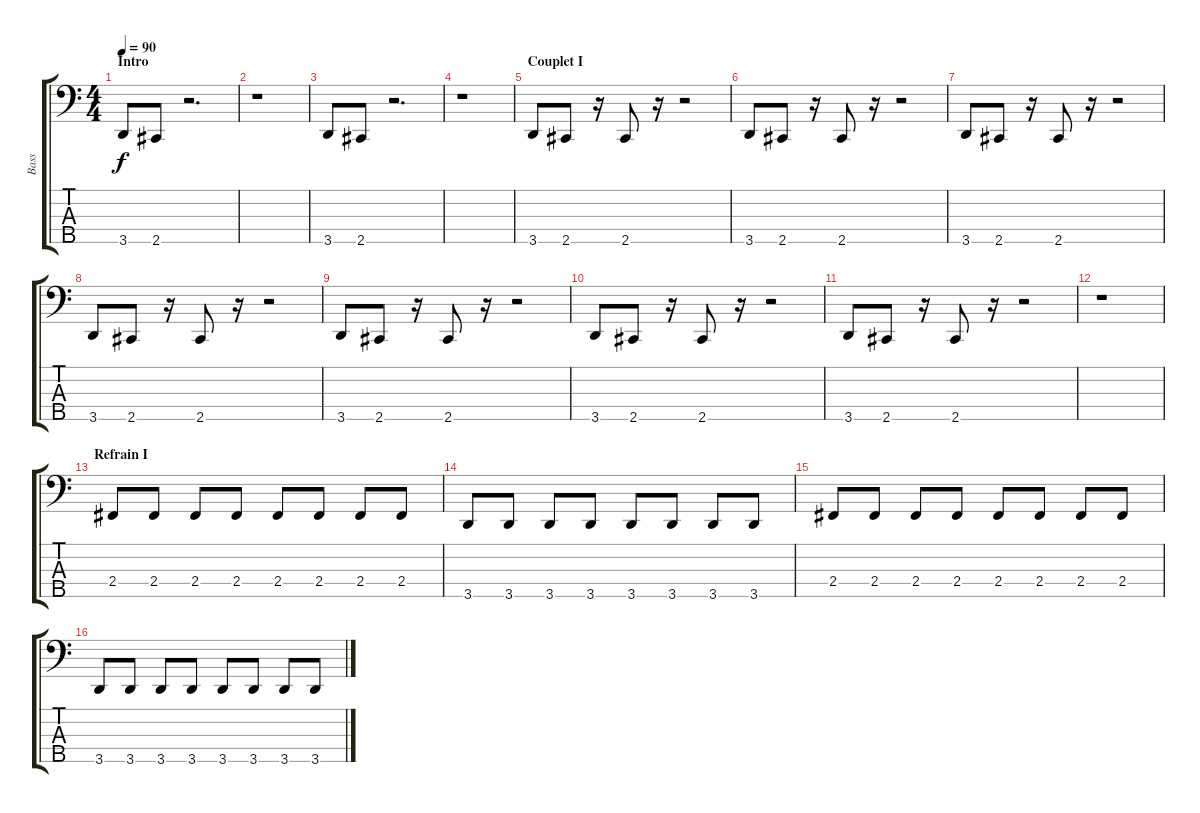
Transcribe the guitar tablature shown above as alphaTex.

\track ("Bass" "Bass") {instrument fretlessbass}
\staff {score tabs}
\tuning (G2 D2 A1 E1 B0) {hide}
\ts (4 4)
\section ("" "Intro")
\tempo 90
\clef f4
\ks c
3.5.8{dy f instrument fretlessbass} 2.5.8 r.2{d} |
r.1 |
3.5.8 2.5.8 r.2{d} |
r.1 |
\section ("" "Couplet I")
3.5.8 2.5.8 r.16 2.5.8 r.16 r.2 |
3.5.8 2.5.8 r.16 2.5.8 r.16 r.2 |
3.5.8 2.5.8 r.16 2.5.8 r.16 r.2 |
3.5.8 2.5.8 r.16 2.5.8 r.16 r.2 |
3.5.8 2.5.8 r.16 2.5.8 r.16 r.2 |
3.5.8 2.5.8 r.16 2.5.8 r.16 r.2 |
3.5.8 2.5.8 r.16 2.5.8 r.16 r.2 |
r.1 |
\section ("" "Refrain I")
2.4.8 2.4.8 2.4.8 2.4.8 2.4.8 2.4.8 2.4.8 2.4.8 |
3.5.8 3.5.8 3.5.8 3.5.8 3.5.8 3.5.8 3.5.8 3.5.8 |
2.4.8 2.4.8 2.4.8 2.4.8 2.4.8 2.4.8 2.4.8 2.4.8 |
3.5.8 3.5.8 3.5.8 3.5.8 3.5.8 3.5.8 3.5.8 3.5.8
